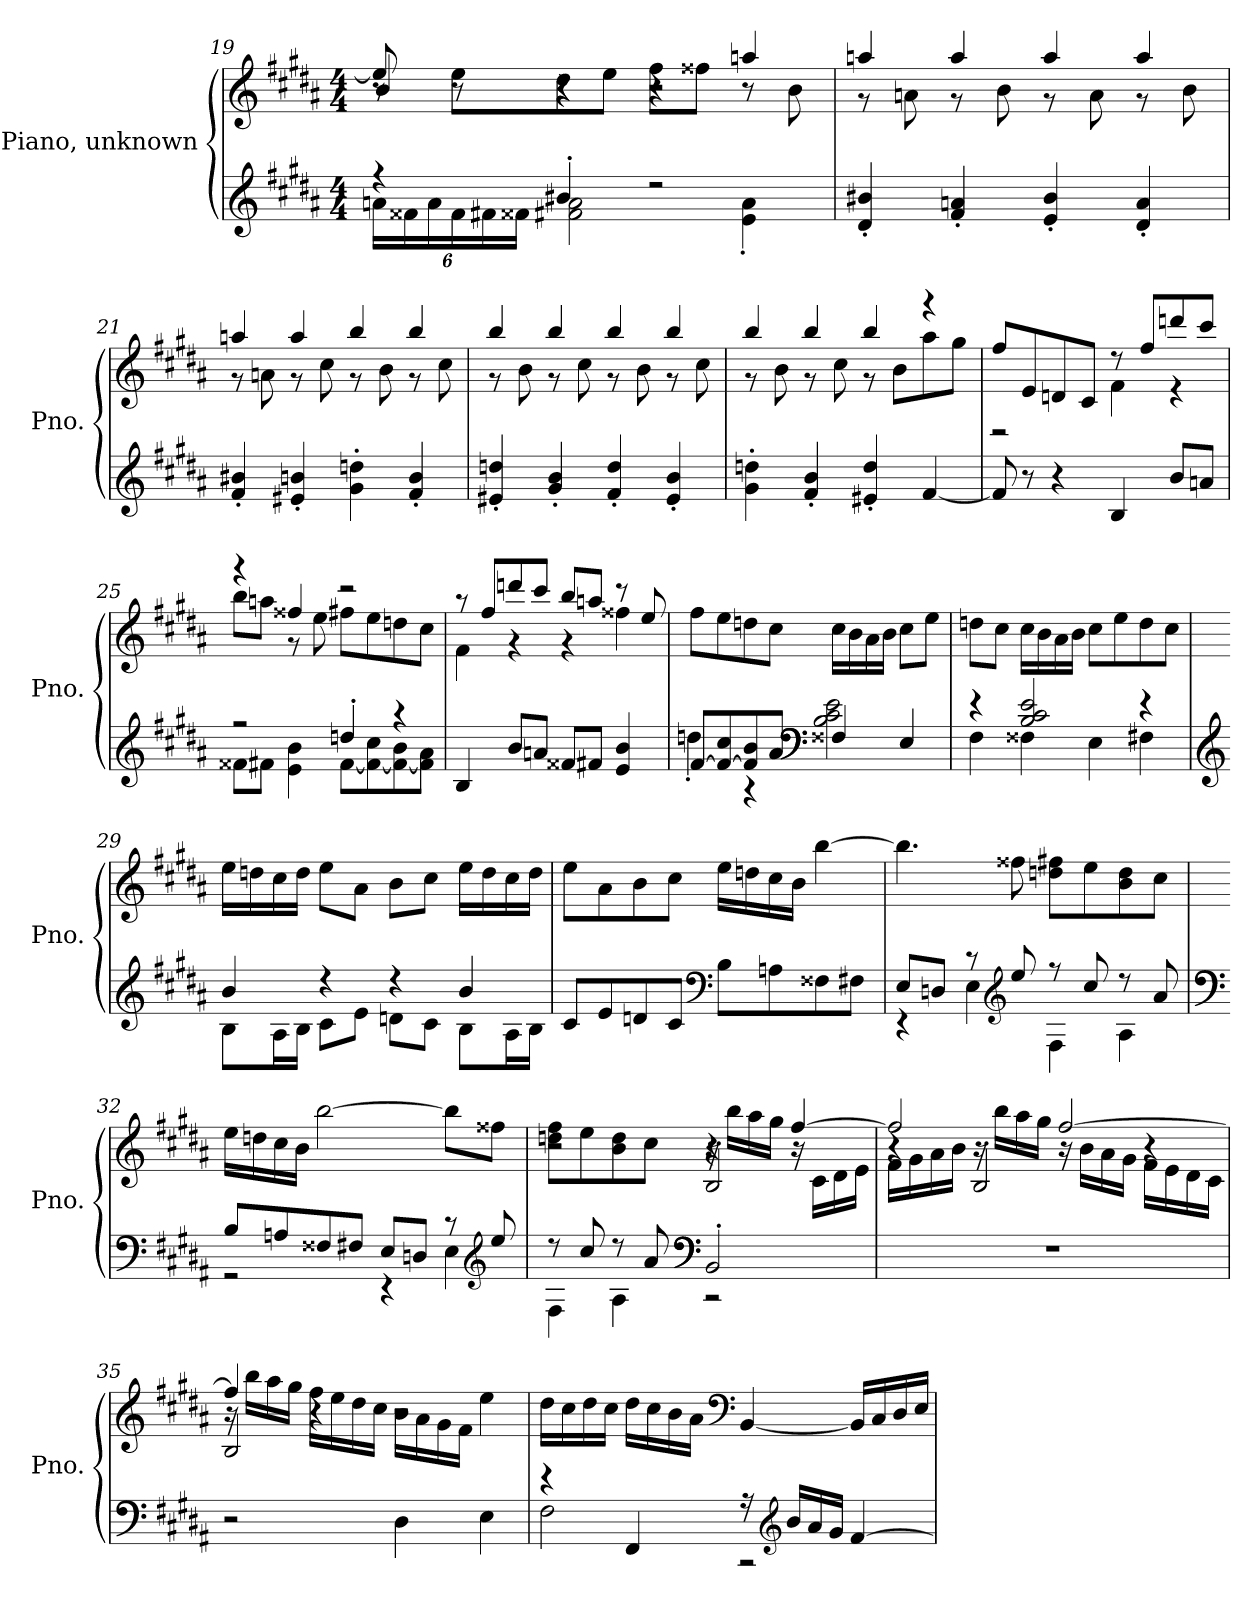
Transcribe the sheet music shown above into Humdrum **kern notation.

**kern	**kern
*part1	*part1
*staff2	*staff1
*I"Piano, unknown	*
*I'Pno.	*
*clefG2	*clefG2
*k[f#c#g#d#a#]	*k[f#c#g#d#a#]
*M4/4	*M4/4
=19	=19
*^	*
*	*Xbrackettup	*
*	*	*^
*	*	*	*^
4r	24an\LL	8ee/]	8r	4b/
.	24f##X\	.	.	.
.	24a\	.	.	.
.	24f##\	8r	8ee\L	.
.	24f#X\	.	.	.
.	24f##X\JJ	.	.	.
4b#X'/	2f#X\ 2a\	4r	8dd#\	4r
.	.	.	8ee\J	.
2r	.	4r	8ff#\L	2r
.	.	.	8ff##X\J	.
.	4e\' 4a\'	4aan/	8r	.
.	.	.	8b\	.
*v	*v	*	*	*
*	*	*v	*v
!!LO:PB:g=z
=20	=20	=20
4d#/' 4b#X/'	4aan/	8r
.	.	8an\
4f#/' 4an/'	4aa/	8r
.	.	8b\
4e/' 4b#/'	4aa/	8r
.	.	8a\
4d#/' 4a/'	4aa/	8r
.	.	8b\
=21	=21	=21
4f#/' 4b#X/'	4aan/	8r
.	.	8an\
4e#X/' 4bn/'	4aa/	8r
.	.	8cc#\
4g#\' 4ddn\'	4bb/	8r
.	.	8b\
4f#/' 4b/'	4bb/	8r
.	.	8cc#\
=22	=22	=22
4e#X/' 4ddn/'	4bb/	8r
.	.	8b\
4g#/' 4b/'	4bb/	8r
.	.	8cc#\
4f#/' 4dd/'	4bb/	8r
.	.	8b\
4e#/' 4b/'	4bb/	8r
.	.	8cc#\
=23	=23	=23
4g#\' 4ddn\'	4bb/	8r
.	.	8b\
4f#/' 4b/'	4bb/	8r
.	.	8cc#\
4e#X/' 4dd/'	4bb/	8r
.	.	8b\L
[4f#/	4r	8aa#\
.	.	8gg#\J
!!LO:LB:g=z	!!
=24	=24	=24
8f#/]	8ff#/L	2r
8r	8e/	.
4r	8dn/	.
.	8c#/J	.
4B/	8r	4f#\
.	8ff#/L	.
8b/L	8dddn/	4r
8an/J	8ccc#/J	.
=25	=25	=25
*^	*	*
2r	8f##X\L	4r	8bb\L
.	8f#X\J	.	8aan\J
.	4e\ 4b\	4ff##X/	8r
.	.	.	8ee\
4ddn'/	[8f#\L	2r	8ff#X\L
.	8f#\_ 8cc#\	.	8ee\
4r	8f#\_ 8b\	.	8ddn\
.	8f#\] 8a#\J	.	8cc#\J
*v	*v	*	*
=26	=26	=26
4B/	8r	4f#\
.	8ff#/L	.
8b/L	8dddn/	4r
8an/J	8ccc#/J	.
8f##X/L	8bb/L	4r
8f#X/J	8aan/J	.
4e/ 4b/	8r	4ff##X\
.	8ee/	.
*	*v	*v
!!LO:LB:g=z
=27	=27
*^	*
[8f#/L	4ddn'\	8ff#\L
8f#/_ 8cc#/	.	8ee\
8f#/] 8b/	4r	8ddn\
8a#/J	.	8cc#\J
*clefF4	*	*
4F##X/	2B\ 2c#\ 2e\	16cc#\LL
.	.	16b\
.	.	16a#\
.	.	16b\JJ
4E/	.	8cc#\L
.	.	8ee\J
=28	=28	=28
4r	4F#\	8ddn\L
.	.	8cc#\J
2B/ 2c#/ 2e/	4F##X\	16cc#\LL
.	.	16b\
.	.	16a#\
.	.	16b\JJ
.	4E\	8cc#\L
.	.	8ee\
4r	4F#X\	8dd\
.	.	8cc#\J
=29	=29	=29
*clefG2	*	*
4b/	8B\L	16ee\LL
.	.	16ddn\
.	16A#\L	16cc#\
.	16B\JJ	16dd\JJ
4r	8c#\L	8ee\L
.	8e\J	8a#\J
4r	8dn\L	8b\L
.	8c#\J	8cc#\J
4b/	8B\L	16ee\LL
.	.	16dd\
.	16A#\L	16cc#\
.	16B\JJ	16dd\JJ
*v	*v	*
!!LO:LB:g=z
=30	=30
8c#/L	8ee\L
8e/	8a#\
8dn/	8b\
8c#/J	8cc#\J
*clefF4	*
8B\L	16ee\LL
.	16ddn\
8An\	16cc#\
.	16b\JJ
8F##X\	[4bb\
8F#X\J	.
=31	=31
*^	*
8E/L	4r	4.bb\]
8Dn/J	.	.
8r	4E\	.
*clefG2	*	*
8ee/	.	8ff##X\
8r	4F#\	8ddn\ 8ff#X\L
8cc#/	.	8ee\
8r	4A#\	8b\ 8dd\
8a#/	.	8cc#\J
=32	=32	=32
*clefF4	*	*
8B/L	2r	16ee\LL
.	.	16ddn\
8An/	.	16cc#\
.	.	16b\JJ
8F##X/	.	[2bb\
8F#X/J	.	.
8E/L	4r	.
8Dn/J	.	.
8r	4E\	8bb\L]
*clefG2	*	*
8ee/	.	8ff##X\J
!!LO:LB:g=z
=33	=33	=33
*	*	*^
*	*	*	*^
8r	4F#\	2r	8ddn\ 8ff#\L	2r
8cc#/	.	.	8ee\	.
8r	4A#\	.	8b\ 8dd\	.
8a#/	.	.	8cc#\J	.
*clefF4	*	*	*	*
2BB'/	2r	4r	16r	2B'/
.	.	.	16bb\LL	.
.	.	.	16aa#\	.
.	.	.	16gg#\JJ	.
.	.	[4ff#/	16r	.
.	.	.	16c#\LL	.
.	.	.	16d#\	.
.	.	.	16e\JJ	.
*v	*v	*	*	*
=34	=34	=34	=34
1r	2ff#/]	16f#\LL	4r
.	.	16g#\	.
.	.	16a#\	.
.	.	16b\JJ	.
.	.	16r	2B'/
.	.	16bb\LL	.
.	.	16aa#\	.
.	.	16gg#\JJ	.
.	[2ff#/	16r	.
.	.	16b\LL	.
.	.	16a#\	.
.	.	16g#\JJ	.
.	.	16f#\LL	4r
.	.	16e\	.
.	.	16d#\	.
.	.	16c#\JJ	.
!!LO:LB:g=z	!!	!!
=35	=35	=35	=35
2r	4ff#/]	16r	2B/
.	.	16bb\LL	.
.	.	16aa#\	.
.	.	16gg#\JJ	.
.	4r	16ff#\LL	.
.	.	16ee\	.
.	.	16dd#\	.
.	.	16cc#\JJ	.
4D#\	2r	16b\LL	2r
.	.	16a#\	.
.	.	16g#\	.
.	.	16f#\JJ	.
4E\	.	4ee\	.
*	*v	*v	*v
=36	=36
*^	*
4r	2F#\	16dd#\LL
.	.	16cc#\
.	.	16dd#\
.	.	16cc#\JJ
4FF#/	.	16dd#\LL
.	.	16cc#\
.	.	16b\
.	.	16a#\JJ
*	*	*clefF4
16r	2r	[4BB/
*clefG2	*	*
16b/LL	.	.
16a#/	.	.
16g#/JJ	.	.
[4f#/	.	16BB/LL]
.	.	16C#/
.	.	16D#/
.	.	16E/JJ
*v	*v	*
=	=
*-	*-
